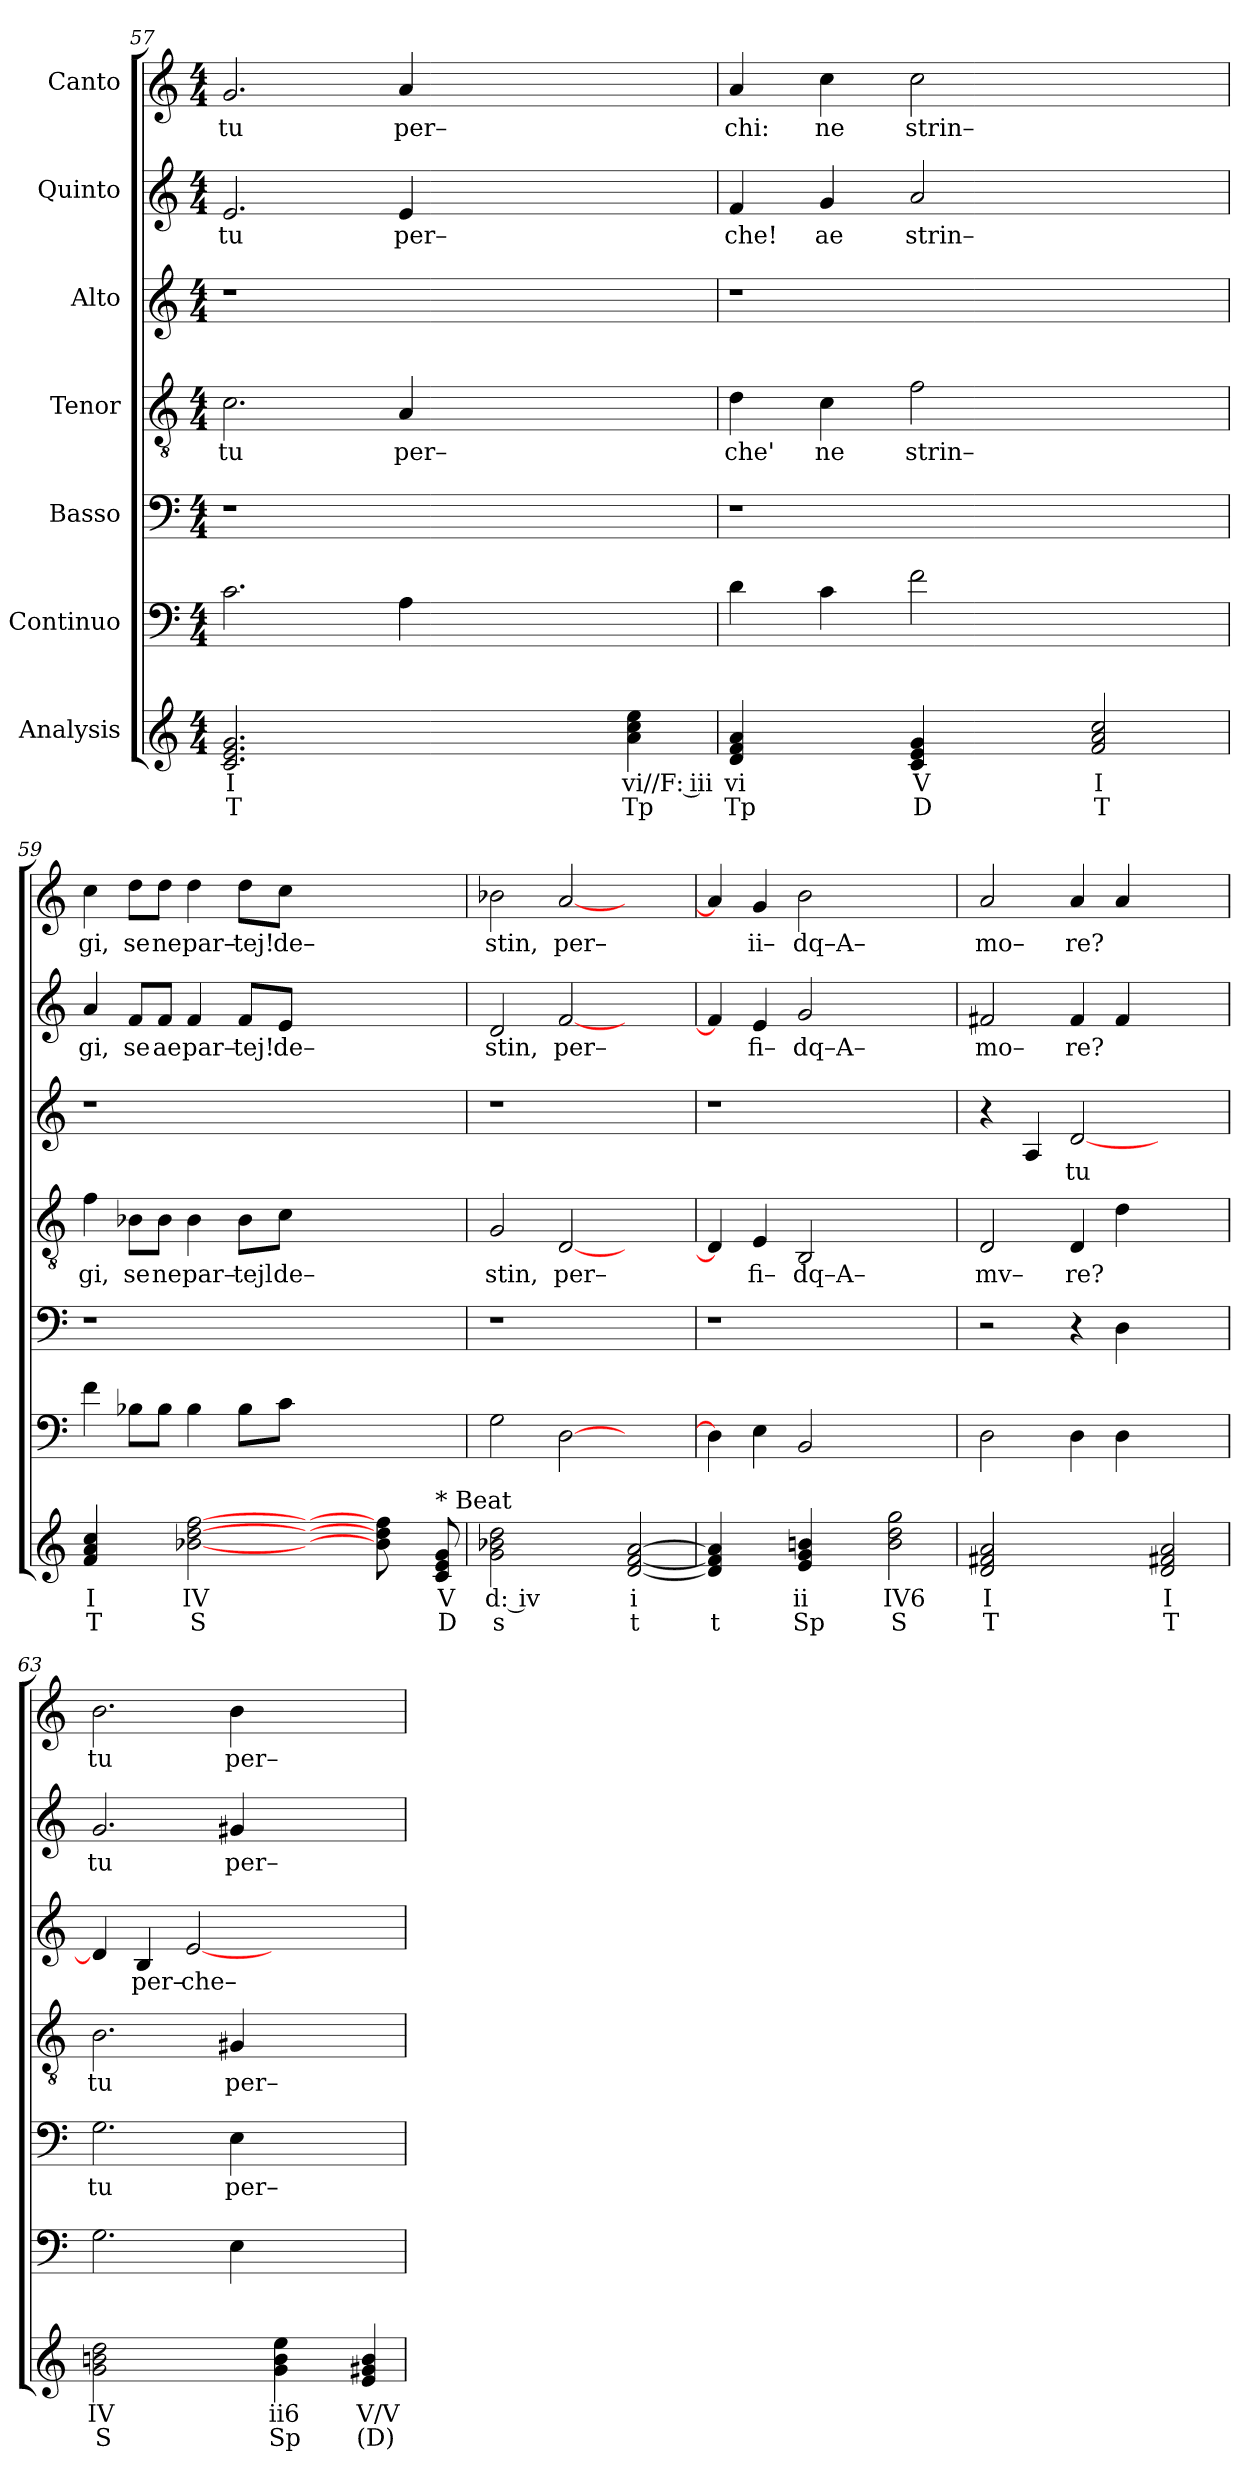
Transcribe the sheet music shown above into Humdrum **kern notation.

**kern	**text	**text	**kern	**kern	**text	**kern	**text	**kern	**text	**kern	**text	**kern	**text
*part7	*part7	*part7	*part6	*part5	*part5	*part4	*part4	*part3	*part3	*part2	*part2	*part1	*part1
*staff7	*staff7	*staff7	*staff6	*staff5	*staff5	*staff4	*staff4	*staff3	*staff3	*staff2	*staff2	*staff1	*staff1
*I"Analysis	*	*	*I"Continuo	*I"Basso	*	*I"Tenor	*	*I"Alto	*	*I"Quinto	*	*I"Canto	*
*	*	*	*clefF4	*clefF4	*	*clefGv2	*	*clefG2	*	*clefG2	*	*clefG2	*
*k[]	*	*	*k[]	*k[]	*	*k[]	*	*k[]	*	*k[]	*	*k[]	*
*M4/4	*	*	*M4/4	*M4/4	*	*M4/4	*	*M4/4	*	*M4/4	*	*M4/4	*
=57	=57	=57	=57	=57	=57	=57	=57	=57	=57	=57	=57	=57	=57
!	!	!	!	!	!	!	!LO:LY:b	!	!	!	!	!	!
!	!	!	!	!	!	!	!	!	!	!	!LO:LY:b	!	!
!	!	!	!	!	!	!	!	!	!	!	!	!	!LO:LY:b
2.c 2.e 2.g	I	T	2.c\	1r	.	2.c\	tu	1r	.	2.e/	tu	2.g/	tu
!	!	!	!	!	!	!	!LO:LY:b	!	!	!	!	!	!
!	!	!	!	!	!	!	!	!	!	!	!LO:LY:b	!	!
!	!	!	!	!	!	!	!	!	!	!	!	!	!LO:LY:b
2.ryy	.	.	4A\	.	.	4A/	per–	.	.	4e/	per–	4a/	per–
.	.	.	2.ryy	2.ryy	.	2.ryy	.	2.ryy	.	2.ryy	.	2.ryy	.
4a 4cc 4ee	vi//F: iii	Tp	.	.	.	.	.	.	.	.	.	.	.
=58	=58	=58	=58	=58	=58	=58	=58	=58	=58	=58	=58	=58	=58
!	!	!	!	!	!	!	!LO:LY:b	!	!	!	!	!	!
!	!	!	!	!	!	!	!	!	!	!	!LO:LY:b	!	!
!	!	!	!	!	!	!	!	!	!	!	!	!	!LO:LY:b
4d 4f 4a	vi	Tp	4d\	1r	.	4d\	che'	1r	.	4f/	che!	4a/	chi:
!	!	!	!	!	!	!	!LO:LY:b	!	!	!	!	!	!
!	!	!	!	!	!	!	!	!	!	!	!LO:LY:b	!	!
!	!	!	!	!	!	!	!	!	!	!	!	!	!LO:LY:b
4ryy	.	.	4c\	.	.	4c\	ne	.	.	4g/	ae	4cc\	ne
!	!	!	!	!	!	!	!LO:LY:b	!	!	!	!	!	!
!	!	!	!	!	!	!	!	!	!	!	!LO:LY:b	!	!
!	!	!	!	!	!	!	!	!	!	!	!	!	!LO:LY:b
4c 4e 4g	V	D	2f\	.	.	2f\	strin–	.	.	2a/	strin–	2cc\	strin–
4ryy	.	.	.	.	.	.	.	.	.	.	.	.	.
2f 2a 2cc	I	T	2ryy	2ryy	.	2ryy	.	2ryy	.	2ryy	.	2ryy	.
=59	=59	=59	=59	=59	=59	=59	=59	=59	=59	=59	=59	=59	=59
!	!	!	!	!	!	!	!LO:LY:b	!	!	!	!	!	!
!	!	!	!	!	!	!	!	!	!	!	!LO:LY:b	!	!
!	!	!	!	!	!	!	!	!	!	!	!	!	!LO:LY:b
4f 4a 4cc	I	T	4f\	1r	.	4f\	gi,	1r	.	4a/	gi,	4cc\	gi,
!	!	!	!	!	!	!	!LO:LY:b	!	!	!	!	!	!
!	!	!	!	!	!	!	!	!	!	!	!LO:LY:b	!	!
!	!	!	!	!	!	!	!	!	!	!	!	!	!LO:LY:b
4ryy	.	.	8B-X\L	.	.	8B-X\L	se	.	.	8f/L	se	8dd\L	se
!	!	!	!	!	!	!	!LO:LY:b	!	!	!	!	!	!
!	!	!	!	!	!	!	!	!	!	!	!LO:LY:b	!	!
!	!	!	!	!	!	!	!	!	!	!	!	!	!LO:LY:b
.	.	.	8B-\J	.	.	8B-\J	ne	.	.	8f/J	ae	8dd\J	ne
!	!	!	!	!	!	!	!LO:LY:b	!	!	!	!	!	!
!	!	!	!	!	!	!	!	!	!	!	!LO:LY:b	!	!
!	!	!	!	!	!	!	!	!	!	!	!	!	!LO:LY:b
[2b-X [2dd [2ff	IV	S	4B-\	.	.	4B-\	par–	.	.	4f/	par–	4dd\	par–
!	!	!	!	!	!	!	!LO:LY:b	!	!	!	!	!	!
!	!	!	!	!	!	!	!	!	!	!	!LO:LY:b	!	!
!	!	!	!	!	!	!	!	!	!	!	!	!	!LO:LY:b
.	.	.	8B-\L	.	.	8B-\L	tejl	.	.	8f/L	tej!	8dd\L	tej!
!	!	!	!	!	!	!	!LO:LY:b	!	!	!	!	!	!
!	!	!	!	!	!	!	!	!	!	!	!LO:LY:b	!	!
!	!	!	!	!	!	!	!	!	!	!	!	!	!LO:LY:b
.	.	.	8c\J	.	.	8c\J	de–	.	.	8e/J	de–	8cc\J	de–
2ryy	.	.	2..ryy	2..ryy	.	2..ryy	.	2..ryy	.	2..ryy	.	2..ryy	.
8b-] 8dd] 8ff]	.	.	.	.	.	.	.	.	.	.	.	.	.
8ryy	.	.	.	.	.	.	.	.	.	.	.	.	.
!LO:TX:a:t=* Beat	!	!	!	!	!	!	!	!	!	!	!	!	!
8c 8e 8g	V	D	.	.	.	.	.	.	.	.	.	.	.
=60	=60	=60	=60	=60	=60	=60	=60	=60	=60	=60	=60	=60	=60
!	!	!	!	!	!	!	!LO:LY:b	!	!	!	!	!	!
!	!	!	!	!	!	!	!	!	!	!	!LO:LY:b	!	!
!	!	!	!	!	!	!	!	!	!	!	!	!	!LO:LY:b
2g 2b-X 2dd	d: iv	s	2G\	1r	.	2G/	stin,	1r	.	2d/	stin,	2b-X\	stin,
!	!	!	!	!	!	!	!LO:LY:b	!	!	!	!	!	!
!	!	!	!	!	!	!	!	!	!	!	!LO:LY:b	!	!
!	!	!	!	!	!	!	!	!	!	!	!	!	!LO:LY:b
2ryy	.	.	[2D\	.	.	[2D/	per–	.	.	[2f/	per–	[2a/	per–
[2d [2f [2a	i	t	2ryy	2ryy	.	2ryy	.	2ryy	.	2ryy	.	2ryy	.
=61	=61	=61	=61	=61	=61	=61	=61	=61	=61	=61	=61	=61	=61
4d] 4f] 4a]	.	t	4D\]	1r	.	4D/]	.	1r	.	4f/]	.	4a/]	.
!	!	!	!	!	!	!	!LO:LY:b	!	!	!	!	!	!
!	!	!	!	!	!	!	!	!	!	!	!LO:LY:b	!	!
!	!	!	!	!	!	!	!	!	!	!	!	!	!LO:LY:b
4ryy	.	.	4E\	.	.	4E/	fi–	.	.	4e/	fi–	4g/	ii–
!	!	!	!	!	!	!	!LO:LY:b	!	!	!	!	!	!
!	!	!	!	!	!	!	!	!	!	!	!LO:LY:b	!	!
!	!	!	!	!	!	!	!	!	!	!	!	!	!LO:LY:b
4e 4g 4bn	ii	Sp	2BB/	.	.	2BB/	dq–A–	.	.	2g/	dq–A–	2b\	dq–A–
4ryy	.	.	.	.	.	.	.	.	.	.	.	.	.
2b 2dd 2gg	IV6	S	2ryy	2ryy	.	2ryy	.	2ryy	.	2ryy	.	2ryy	.
=62	=62	=62	=62	=62	=62	=62	=62	=62	=62	=62	=62	=62	=62
!	!	!	!	!	!	!	!LO:LY:b	!	!	!	!	!	!
!	!	!	!	!	!	!	!	!	!	!	!LO:LY:b	!	!
!	!	!	!	!	!	!	!	!	!	!	!	!	!LO:LY:b
2d 2f#X 2a	I	T	2D\	2r	.	2D/	mv–	4r	.	2f#X/	mo–	2a/	mo–
.	.	.	.	.	.	.	.	4A/	.	.	.	.	.
!	!	!	!	!	!	!	!LO:LY:b	!	!	!	!	!	!
!	!	!	!	!	!	!	!	!	!LO:LY:b	!	!	!	!
!	!	!	!	!	!	!	!	!	!	!	!LO:LY:b	!	!
!	!	!	!	!	!	!	!	!	!	!	!	!	!LO:LY:b
2ryy	.	.	4D\	4r	.	4D/	re?	[2d/	tu	4f#/	re?	4a/	re?
.	.	.	4D\	4D\	.	4d\	.	.	.	4f#/	.	4a/	.
2d 2f#X 2a	I	T	2ryy	2ryy	.	2ryy	.	2ryy	.	2ryy	.	2ryy	.
=63	=63	=63	=63	=63	=63	=63	=63	=63	=63	=63	=63	=63	=63
!	!	!	!	!	!LO:LY:b	!	!	!	!	!	!	!	!
!	!	!	!	!	!	!	!LO:LY:b	!	!	!	!	!	!
!	!	!	!	!	!	!	!	!	!	!	!LO:LY:b	!	!
!	!	!	!	!	!	!	!	!	!	!	!	!	!LO:LY:b
2g 2bn 2dd	IV	S	2.G\	2.G\	tu	2.B\	tu	4d/]	.	2.g/	tu	2.b\	tu
!	!	!	!	!	!	!	!	!	!LO:LY:b	!	!	!	!
.	.	.	.	.	.	.	.	4B/	per–	.	.	.	.
!	!	!	!	!	!	!	!	!	!LO:LY:b	!	!	!	!
2ryy	.	.	.	.	.	.	.	[2e/	che–	.	.	.	.
!	!	!	!	!	!LO:LY:b	!	!	!	!	!	!	!	!
!	!	!	!	!	!	!	!LO:LY:b	!	!	!	!	!	!
!	!	!	!	!	!	!	!	!	!	!	!LO:LY:b	!	!
!	!	!	!	!	!	!	!	!	!	!	!	!	!LO:LY:b
.	.	.	4E\	4E\	per–	4G#X/	per–	.	.	4g#X/	per–	4b\	per–
4g 4b 4ee	ii6	Sp	2.ryy	2.ryy	.	2.ryy	.	2.ryy	.	2.ryy	.	2.ryy	.
4ryy	.	.	.	.	.	.	.	.	.	.	.	.	.
4e 4g#X 4b	V/V	(D)	.	.	.	.	.	.	.	.	.	.	.
=	=	=	=	=	=	=	=	=	=	=	=	=	=
*-	*-	*-	*-	*-	*-	*-	*-	*-	*-	*-	*-	*-	*-
